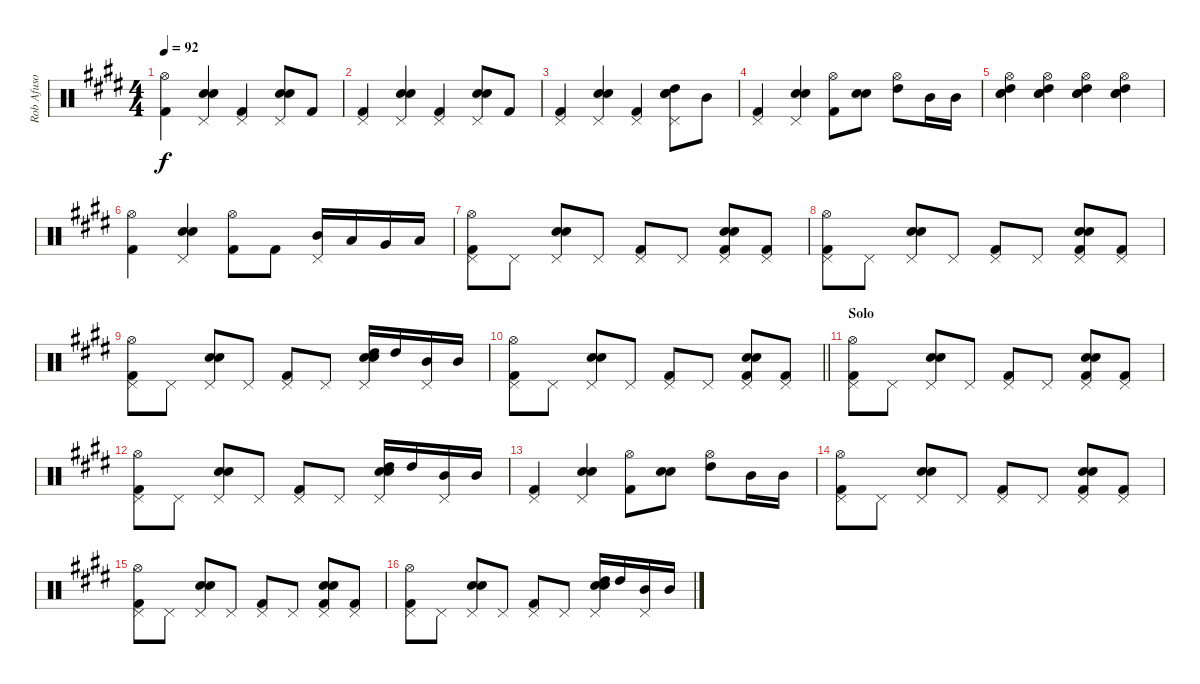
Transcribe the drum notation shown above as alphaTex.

\track ("Rob Afuso" "Rob Afuso") {instrument percussion}
\staff {score}
\articulation defaults
\ts (4 4)
\tempo 92
\clef neutral
\ks e
("Hi-Hat (open)" "Kick (hit) 2").4{dy f} ("Snare (hit) 2" "Electric Snare (hit)" "Pedal Hi-Hat (hit)").4 ("Kick (hit) 2" "Pedal Hi-Hat (hit)").4 ("Snare (hit) 2" "Electric Snare (hit)" "Pedal Hi-Hat (hit)").8 "Kick (hit) 2".8 |
("Kick (hit) 2" "Pedal Hi-Hat (hit)").4 ("Snare (hit) 2" "Electric Snare (hit)" "Pedal Hi-Hat (hit)").4 ("Kick (hit) 2" "Pedal Hi-Hat (hit)").4 ("Snare (hit) 2" "Electric Snare (hit)" "Pedal Hi-Hat (hit)").8 "Kick (hit) 2".8 |
("Kick (hit) 2" "Pedal Hi-Hat (hit)").4 ("Snare (hit) 2" "Electric Snare (hit)" "Pedal Hi-Hat (hit)").4 ("Kick (hit) 2" "Pedal Hi-Hat (hit)").4 ("Snare (hit) 2" "Electric Snare (hit)" "High Tom (hit)" "Pedal Hi-Hat (hit)").8 "Mid Tom (hit)".8 |
("Kick (hit) 2" "Pedal Hi-Hat (hit)").4 ("Snare (hit) 2" "Electric Snare (hit)" "Pedal Hi-Hat (hit)").4 ("Hi-Hat (open)" "Kick (hit) 2").8 ("Snare (hit) 2" "Electric Snare (hit)").8 ("Hi-Hat (open)" "High Tom (hit)").8 "Mid Tom (hit)".16 "Mid Tom (hit)".16 |
("Hi-Hat (open)" "Snare (hit) 2" "Electric Snare (hit)" "High Tom (hit)").4 ("Hi-Hat (open)" "Snare (hit) 2" "Electric Snare (hit)" "High Tom (hit)").4 ("Hi-Hat (open)" "Snare (hit) 2" "Electric Snare (hit)" "High Tom (hit)").4 ("Hi-Hat (open)" "Snare (hit) 2" "Electric Snare (hit)" "High Tom (hit)").4 |
("Hi-Hat (open)" "Kick (hit) 2").4 ("Snare (hit) 2" "Electric Snare (hit)" "Pedal Hi-Hat (hit)").4 ("Hi-Hat (open)" "Kick (hit) 2").8 "Kick (hit) 2".8 ("Mid Tom (hit)" "Pedal Hi-Hat (hit)").16 "Low Tom (hit)".16 "Very Low Tom (hit)".16 "Low Floor Tom (hit)".16 |
("Hi-Hat (open)" "Kick (hit) 2" "Pedal Hi-Hat (hit)").8 "Pedal Hi-Hat (hit)".8 ("Snare (hit) 2" "Electric Snare (hit)" "Pedal Hi-Hat (hit)").8 "Pedal Hi-Hat (hit)".8 ("Kick (hit) 2" "Pedal Hi-Hat (hit)").8 "Pedal Hi-Hat (hit)".8 ("Snare (hit) 2" "Electric Snare (hit)" "Kick (hit) 2" "Pedal Hi-Hat (hit)").8 ("Kick (hit) 2" "Pedal Hi-Hat (hit)").8 |
("Hi-Hat (open)" "Kick (hit) 2" "Pedal Hi-Hat (hit)").8 "Pedal Hi-Hat (hit)".8 ("Snare (hit) 2" "Electric Snare (hit)" "Pedal Hi-Hat (hit)").8 "Pedal Hi-Hat (hit)".8 ("Kick (hit) 2" "Pedal Hi-Hat (hit)").8 "Pedal Hi-Hat (hit)".8 ("Snare (hit) 2" "Electric Snare (hit)" "Kick (hit) 2" "Pedal Hi-Hat (hit)").8 ("Kick (hit) 2" "Pedal Hi-Hat (hit)").8 |
("Hi-Hat (open)" "Kick (hit) 2" "Pedal Hi-Hat (hit)").8 "Pedal Hi-Hat (hit)".8 ("Snare (hit) 2" "Electric Snare (hit)" "Pedal Hi-Hat (hit)").8 "Pedal Hi-Hat (hit)".8 ("Kick (hit) 2" "Pedal Hi-Hat (hit)").8 "Pedal Hi-Hat (hit)".8 ("Snare (hit) 2" "Electric Snare (hit)" "High Tom (hit)" "Pedal Hi-Hat (hit)").16 "High Tom (hit)".16 ("Mid Tom (hit)" "Pedal Hi-Hat (hit)").16 "Mid Tom (hit)".16 |
\barLineRight lightlight
("Hi-Hat (open)" "Kick (hit) 2" "Pedal Hi-Hat (hit)").8 "Pedal Hi-Hat (hit)".8 ("Snare (hit) 2" "Electric Snare (hit)" "Pedal Hi-Hat (hit)").8 "Pedal Hi-Hat (hit)".8 ("Kick (hit) 2" "Pedal Hi-Hat (hit)").8 "Pedal Hi-Hat (hit)".8 ("Snare (hit) 2" "Electric Snare (hit)" "Kick (hit) 2" "Pedal Hi-Hat (hit)").8 ("Kick (hit) 2" "Pedal Hi-Hat (hit)").8 |
\section ("" "Solo")
("Hi-Hat (open)" "Kick (hit) 2" "Pedal Hi-Hat (hit)").8 "Pedal Hi-Hat (hit)".8 ("Snare (hit) 2" "Electric Snare (hit)" "Pedal Hi-Hat (hit)").8 "Pedal Hi-Hat (hit)".8 ("Kick (hit) 2" "Pedal Hi-Hat (hit)").8 "Pedal Hi-Hat (hit)".8 ("Snare (hit) 2" "Electric Snare (hit)" "Kick (hit) 2" "Pedal Hi-Hat (hit)").8 ("Kick (hit) 2" "Pedal Hi-Hat (hit)").8 |
("Hi-Hat (open)" "Kick (hit) 2" "Pedal Hi-Hat (hit)").8 "Pedal Hi-Hat (hit)".8 ("Snare (hit) 2" "Electric Snare (hit)" "Pedal Hi-Hat (hit)").8 "Pedal Hi-Hat (hit)".8 ("Kick (hit) 2" "Pedal Hi-Hat (hit)").8 "Pedal Hi-Hat (hit)".8 ("Snare (hit) 2" "Electric Snare (hit)" "High Tom (hit)" "Pedal Hi-Hat (hit)").16 "High Tom (hit)".16 ("Mid Tom (hit)" "Pedal Hi-Hat (hit)").16 "Mid Tom (hit)".16 |
("Kick (hit) 2" "Pedal Hi-Hat (hit)").4 ("Snare (hit) 2" "Electric Snare (hit)" "Pedal Hi-Hat (hit)").4 ("Hi-Hat (open)" "Kick (hit) 2").8 ("Snare (hit) 2" "Electric Snare (hit)").8 ("Hi-Hat (open)" "High Tom (hit)").8 "Mid Tom (hit)".16 "Mid Tom (hit)".16 |
("Hi-Hat (open)" "Kick (hit) 2" "Pedal Hi-Hat (hit)").8 "Pedal Hi-Hat (hit)".8 ("Snare (hit) 2" "Electric Snare (hit)" "Pedal Hi-Hat (hit)").8 "Pedal Hi-Hat (hit)".8 ("Kick (hit) 2" "Pedal Hi-Hat (hit)").8 "Pedal Hi-Hat (hit)".8 ("Snare (hit) 2" "Electric Snare (hit)" "Kick (hit) 2" "Pedal Hi-Hat (hit)").8 ("Kick (hit) 2" "Pedal Hi-Hat (hit)").8 |
("Hi-Hat (open)" "Kick (hit) 2" "Pedal Hi-Hat (hit)").8 "Pedal Hi-Hat (hit)".8 ("Snare (hit) 2" "Electric Snare (hit)" "Pedal Hi-Hat (hit)").8 "Pedal Hi-Hat (hit)".8 ("Kick (hit) 2" "Pedal Hi-Hat (hit)").8 "Pedal Hi-Hat (hit)".8 ("Snare (hit) 2" "Electric Snare (hit)" "Kick (hit) 2" "Pedal Hi-Hat (hit)").8 ("Kick (hit) 2" "Pedal Hi-Hat (hit)").8 |
("Hi-Hat (open)" "Kick (hit) 2" "Pedal Hi-Hat (hit)").8 "Pedal Hi-Hat (hit)".8 ("Snare (hit) 2" "Electric Snare (hit)" "Pedal Hi-Hat (hit)").8 "Pedal Hi-Hat (hit)".8 ("Kick (hit) 2" "Pedal Hi-Hat (hit)").8 "Pedal Hi-Hat (hit)".8 ("Snare (hit) 2" "Electric Snare (hit)" "High Tom (hit)" "Pedal Hi-Hat (hit)").16 "High Tom (hit)".16 ("Mid Tom (hit)" "Pedal Hi-Hat (hit)").16 "Mid Tom (hit)".16
